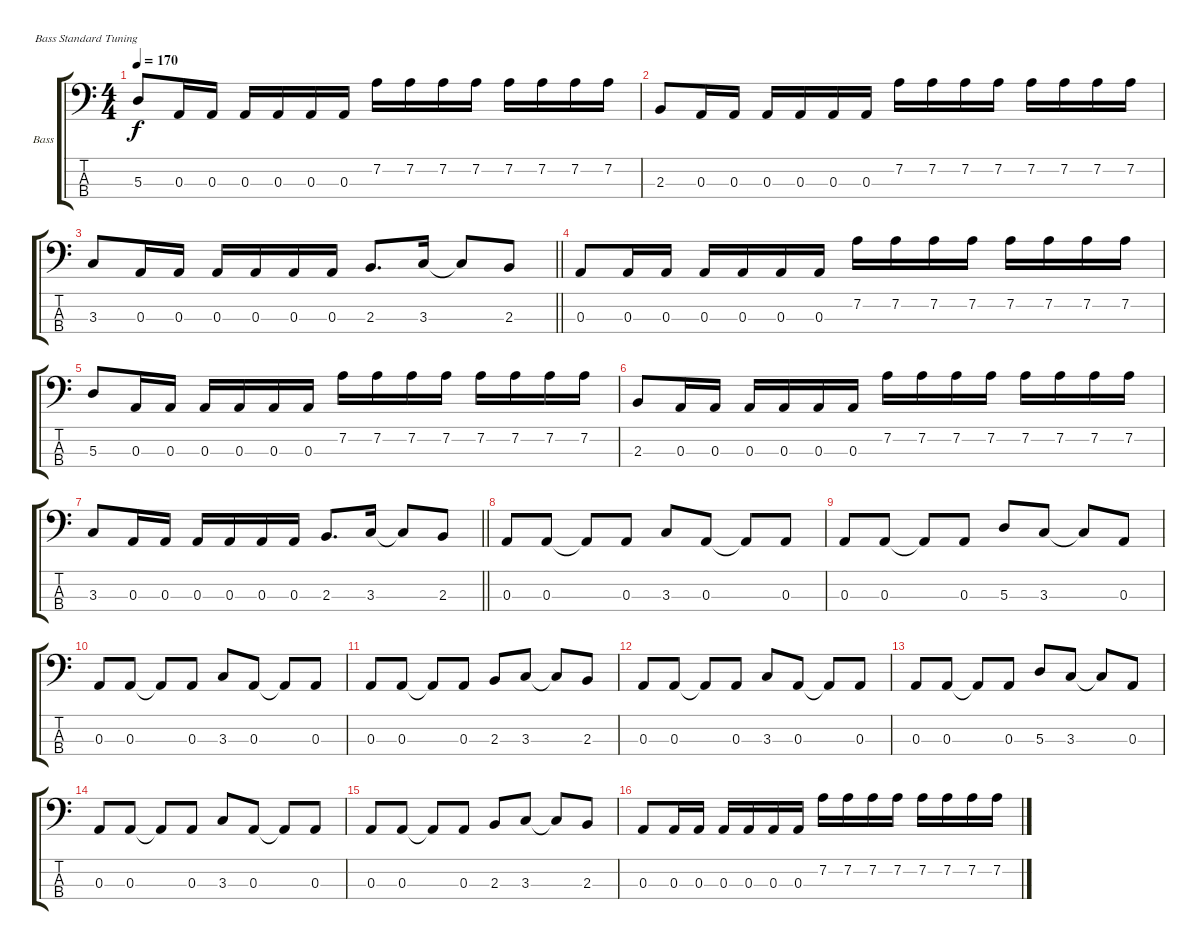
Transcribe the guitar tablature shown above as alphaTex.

\bracketExtendMode groupsimilarinstruments
\firstSystemTrackNameOrientation horizontal
\otherSystemsTrackNameOrientation horizontal
\track ("Bass" "Bass") {instrument electricbassfinger}
\staff {score tabs}
\tuning (G2 D2 A1 E1)
\ts (4 4)
\tempo 170
\clef f4
\scale
0.350954
\ks c
5.3.8{dy f} 0.3.16 0.3.16 0.3.16 0.3.16 0.3.16 0.3.16 7.2.16 7.2.16 7.2.16 7.2.16 7.2.16 7.2.16 7.2.16 7.2.16 |
\scale
0.350954 2.3.8 0.3.16 0.3.16 0.3.16 0.3.16 0.3.16 0.3.16 7.2.16 7.2.16 7.2.16 7.2.16 7.2.16 7.2.16 7.2.16 7.2.16 |
\scale
0.298091
\barLineRight lightlight
3.3.8 0.3.16 0.3.16 0.3.16 0.3.16 0.3.16 0.3.16 2.3.8{d} 3.3.16 3.3{t}.8 2.3.8 |
\scale
0.333333 0.3.8 0.3.16 0.3.16 0.3.16 0.3.16 0.3.16 0.3.16 7.2.16 7.2.16 7.2.16 7.2.16 7.2.16 7.2.16 7.2.16 7.2.16 |
\scale
0.333333 5.3.8 0.3.16 0.3.16 0.3.16 0.3.16 0.3.16 0.3.16 7.2.16 7.2.16 7.2.16 7.2.16 7.2.16 7.2.16 7.2.16 7.2.16 |
\scale
0.333333 2.3.8 0.3.16 0.3.16 0.3.16 0.3.16 0.3.16 0.3.16 7.2.16 7.2.16 7.2.16 7.2.16 7.2.16 7.2.16 7.2.16 7.2.16 |
\scale
0.414683
\barLineRight lightlight
3.3.8 0.3.16 0.3.16 0.3.16 0.3.16 0.3.16 0.3.16 2.3.8{d} 3.3.16 3.3{t}.8 2.3.8 |
0.3.8 0.3.8 0.3{t}.8 0.3.8 3.3.8 0.3.8 0.3{t}.8 0.3.8 |
0.3.8 0.3.8 0.3{t}.8 0.3.8 5.3.8 3.3.8 3.3{t}.8 0.3.8 |
0.3.8 0.3.8 0.3{t}.8 0.3.8 3.3.8 0.3.8 0.3{t}.8 0.3.8 |
0.3.8 0.3.8 0.3{t}.8 0.3.8 2.3.8 3.3.8 3.3{t}.8 2.3.8 |
0.3.8 0.3.8 0.3{t}.8 0.3.8 3.3.8 0.3.8 0.3{t}.8 0.3.8 |
0.3.8 0.3.8 0.3{t}.8 0.3.8 5.3.8 3.3.8 3.3{t}.8 0.3.8 |
0.3.8 0.3.8 0.3{t}.8 0.3.8 3.3.8 0.3.8 0.3{t}.8 0.3.8 |
0.3.8 0.3.8 0.3{t}.8 0.3.8 2.3.8 3.3.8 3.3{t}.8 2.3.8 |
0.3.8 0.3.16 0.3.16 0.3.16 0.3.16 0.3.16 0.3.16 7.2.16 7.2.16 7.2.16 7.2.16 7.2.16 7.2.16 7.2.16 7.2.16
